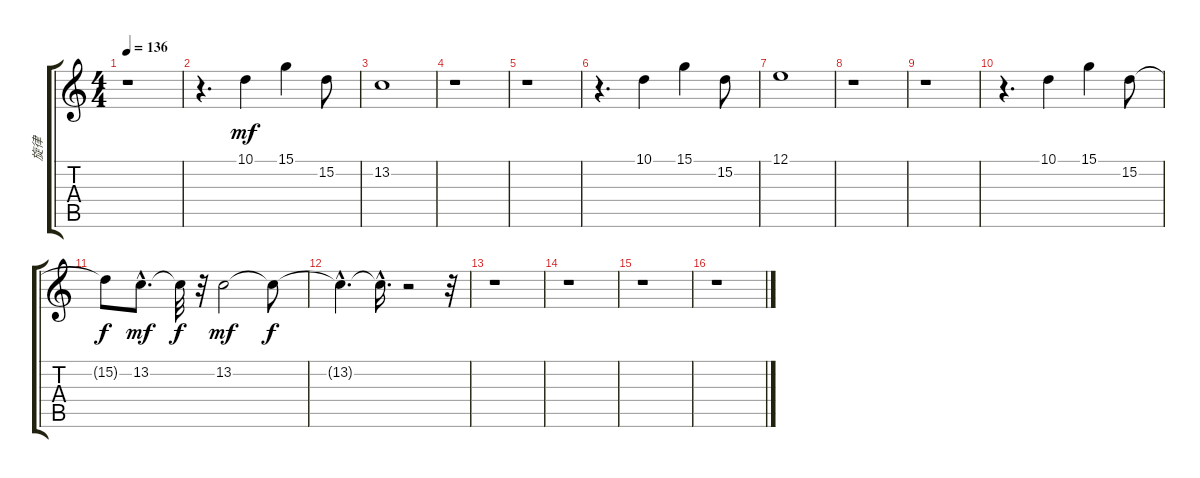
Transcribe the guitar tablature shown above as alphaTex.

\track ("旋律" "旋律") {instrument flute}
\staff {score tabs}
\tuning (E4 B3 G3 D3 A2 E2) {hide}
\ts (4 4)
\tempo 136
\clef g2
\ks c
r.1{dy f} |
r.4{d} 10.1.4{dy mf} 15.1.4 15.2.8 |
13.2.1 |
r.1 |
r.1 |
r.4{d} 10.1.4 15.1.4 15.2.8 |
12.1.1 |
r.1 |
r.1 |
r.4{d} 10.1.4 15.1.4 15.2.8 |
15.2{t}.8{dy f} 13.2{hac}.8{d dy mf} 13.2{t}.32{dy f} r.32 13.2.2{dy mf} 13.2{t}.8{dy f} |
13.2{hac t}.4{d} 13.2{hac t}.16{d} r.2 r.32 |
r.1 |
r.1 |
r.1 |
r.1
